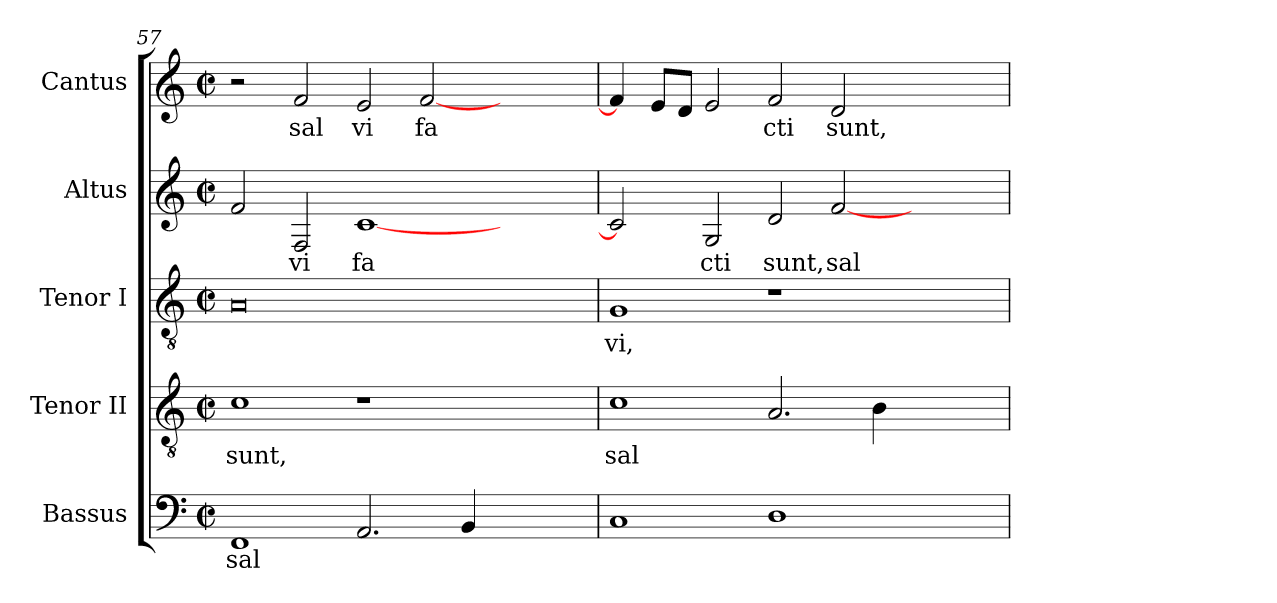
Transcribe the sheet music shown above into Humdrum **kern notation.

**kern	**text	**kern	**text	**kern	**text	**kern	**text	**kern	**text
*part5	*part5	*part4	*part4	*part3	*part3	*part2	*part2	*part1	*part1
*staff5	*staff5	*staff4	*staff4	*staff3	*staff3	*staff2	*staff2	*staff1	*staff1
*I"Bassus	*	*I"Tenor II	*	*I"Tenor I	*	*I"Altus	*	*I"Cantus	*
*clefF4	*	*clefGv2	*	*clefGv2	*	*clefG2	*	*clefG2	*
*M2/2	*	*M2/2	*	*M2/2	*	*M2/2	*	*M2/2	*
*met(c|)	*	*met(c|)	*	*met(c|)	*	*met(c|)	*	*met(c|)	*
=57	=57	=57	=57	=57	=57	=57	=57	=57	=57
!	!LO:LY:b:cj	!	!LO:LY:b:cj	!	!	!	!	!	!
1FF	sal	1c	sunt,	0A	.	2f/	.	2r	.
!	!	!	!	!	!	!	!LO:LY:b:cj	!	!LO:LY:b:cj
.	.	.	.	.	.	2F/	vi	2f/	sal
!	!	!LO:N:vis=1	!	!	!	!	!LO:LY:b:cj	!	!LO:LY:b:cj
2.AA/	.	0r	.	.	.	[<1c	fa	2e/	vi
!	!	!	!	!	!	!	!	!	!LO:LY:b:cj
.	.	.	.	.	.	.	.	[<2f/	fa
4BB/	.	.	.	.	.	.	.	.	.
1ryy	.	.	.	1ryy	.	1ryy	.	1ryy	.
=58	=58	=58	=58	=58	=58	=58	=58	=58	=58
!	!	!	!LO:LY:b:cj	!	!LO:LY:b:cj	!	!	!	!
1C	.	1c	sal	1G	vi,	2c/]	.	4f/]	.
.	.	.	.	.	.	.	.	8e/L	.
.	.	.	.	.	.	.	.	8d/J	.
!	!	!	!	!	!	!	!LO:LY:b:cj	!	!
.	.	.	.	.	.	2G/	cti	2e/	.
!	!	!	!	!LO:N:vis=1	!	!	!LO:LY:b:cj	!	!LO:LY:b:cj
1D	.	2.A/	.	0r	.	2d/	sunt,	2f/	cti
!	!	!	!	!	!	!	!LO:LY:b	!	!LO:LY:b:cj
.	.	.	.	.	.	[<2f/	sal	2d/	sunt,
.	.	4B\	.	.	.	.	.	.	.
1ryy	.	1ryy	.	.	.	1ryy	.	1ryy	.
=	=	=	=	=	=	=	=	=	=
*-	*-	*-	*-	*-	*-	*-	*-	*-	*-
